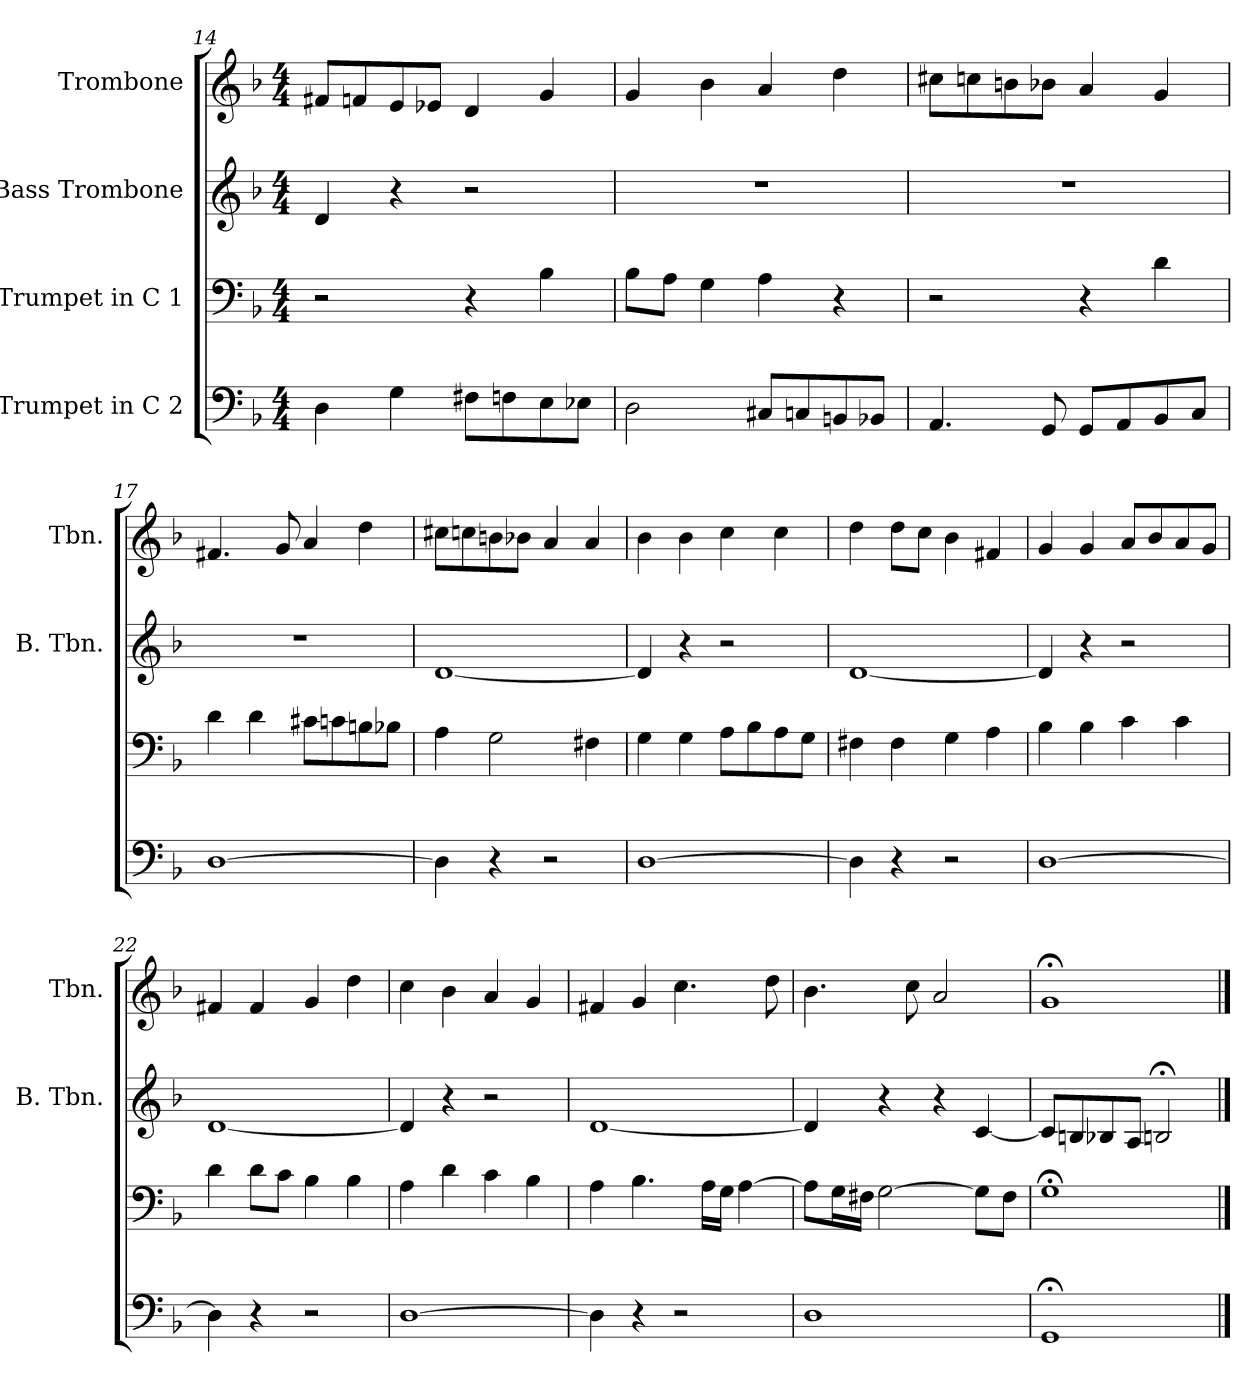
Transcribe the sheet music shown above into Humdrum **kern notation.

**kern	**kern	**kern	**kern
*part4	*part3	*part2	*part1
*staff4	*staff3	*staff2	*staff1
*I"Trumpet in C 2	*I"Trumpet in C 1	*I"Bass Trombone	*I"Trombone
*	*	*I'B. Tbn.	*I'Tbn.
*clefF4	*clefF4	*clefG2	*clefG2
*k[b-]	*k[b-]	*k[b-]	*k[b-]
*F:	*F:	*F:	*F:
*M4/4	*M4/4	*M4/4	*M4/4
=14	=14	=14	=14
4D\	2r	4d/	8f#/L
.	.	.	8fn/
4G\	.	4r	8e/
.	.	.	8e-/J
8F#\L	4r	2r	4d/
8Fn\	.	.	.
8E\	4B-\	.	4g/
8E-\J	.	.	.
=15	=15	=15	=15
2D\	8B-\L	1r	4g/
.	8A\J	.	.
.	4G\	.	4b-\
8C#/L	4A\	.	4a/
8Cn/	.	.	.
8BBn/	4r	.	4dd\
8BB-/J	.	.	.
=16	=16	=16	=16
4.AA/	2r	1r	8cc#\L
.	.	.	8ccn\
.	.	.	8bn\
8GG/	.	.	8b-\J
8GG/L	4r	.	4a/
8AA/	.	.	.
8BB-/	4d\	.	4g/
8C/J	.	.	.
!!LO:LB:g=z
=17	=17	=17	=17
[1D	4d\	1r	4.f#/
.	4d\	.	.
.	.	.	8g/
.	8c#\L	.	4a/
.	8cn\	.	.
.	8Bn\	.	4dd\
.	8B-\J	.	.
=18	=18	=18	=18
4D\]	4A\	[1d	8cc#\L
.	.	.	8ccn\
4r	2G\	.	8bn\
.	.	.	8b-\J
2r	.	.	4a/
.	4F#\	.	4a/
=19	=19	=19	=19
[1D	4G\	4d/]	4b-\
.	4G\	4r	4b-\
.	8A\L	2r	4cc\
.	8B-\	.	.
.	8A\	.	4cc\
.	8G\J	.	.
=20	=20	=20	=20
4D\]	4F#\	[1d	4dd\
4r	4F#\	.	8dd\L
.	.	.	8cc\J
2r	4G\	.	4b-\
.	4A\	.	4f#/
=21	=21	=21	=21
[1D	4B-\	4d/]	4g/
.	4B-\	4r	4g/
.	4c\	2r	8a/L
.	.	.	8b-/
.	4c\	.	8a/
.	.	.	8g/J
!!LO:LB:g=z
=22	=22	=22	=22
4D\]	4d\	[1d	4f#/
4r	8d\L	.	4f#/
.	8c\J	.	.
2r	4B-\	.	4g/
.	4B-\	.	4dd\
=23	=23	=23	=23
[1D	4A\	4d/]	4cc\
.	4d\	4r	4b-\
.	4c\	2r	4a/
.	4B-\	.	4g/
=24	=24	=24	=24
4D\]	4A\	[1d	4f#/
4r	4.B-\	.	4g/
2r	.	.	4.cc\
.	16A\LL	.	.
.	16G\JJ	.	.
.	[4A\	.	.
.	.	.	8dd\
=25	=25	=25	=25
1D	8A\L]	4d/]	4.b-\
.	16G\L	.	.
.	16F#\JJ	.	.
.	[2G\	4r	.
.	.	.	8cc\
.	.	4r	2a/
.	8G\L]	[4c/	.
.	8F#\J	.	.
=26	=26	=26	=26
1GG;<	1G;<	8c/L]	1g;<
.	.	8Bn/	.
.	.	8B-/	.
.	.	8A/J	.
.	.	2Bn;</	.
==	==	==	==
*-	*-	*-	*-
